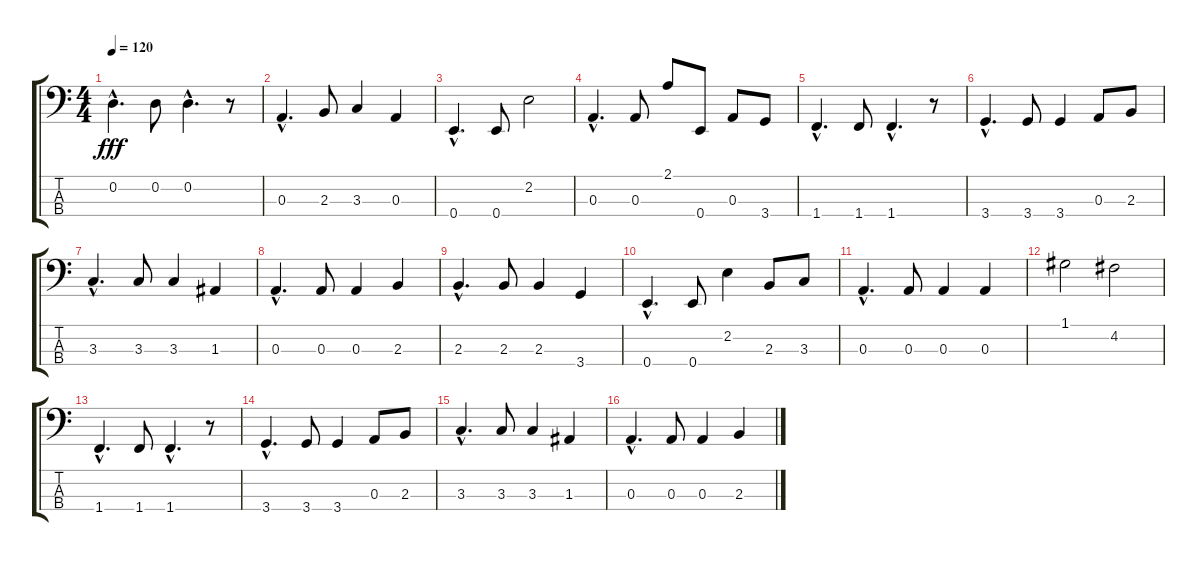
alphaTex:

\track "" {instrument electricbassfinger}
\staff {score tabs}
\tuning (G2 D2 A1 E1) {hide}
\ts (4 4)
\tempo 120
\clef f4
\ks c
0.2{hac}.4{d dy fff} 0.2.8 0.2{hac}.4{d} r.8 |
0.3{hac}.4{d} 2.3.8 3.3.4 0.3.4 |
0.4{hac}.4{d} 0.4.8 2.2.2 |
0.3{hac}.4{d} 0.3.8 2.1.8 0.4.8 0.3.8 3.4.8 |
1.4{hac}.4{d} 1.4.8 1.4{hac}.4{d} r.8 |
3.4{hac}.4{d} 3.4.8 3.4.4 0.3.8 2.3.8 |
3.3{hac}.4{d} 3.3.8 3.3.4 1.3.4 |
0.3{hac}.4{d} 0.3.8 0.3.4 2.3.4 |
2.3{hac}.4{d} 2.3.8 2.3.4 3.4.4 |
0.4{hac}.4{d} 0.4.8 2.2.4 2.3.8 3.3.8 |
0.3{hac}.4{d} 0.3.8 0.3.4 0.3.4 |
1.1.2 4.2.2 |
1.4{hac}.4{d} 1.4.8 1.4{hac}.4{d} r.8 |
3.4{hac}.4{d} 3.4.8 3.4.4 0.3.8 2.3.8 |
3.3{hac}.4{d} 3.3.8 3.3.4 1.3.4 |
0.3{hac}.4{d} 0.3.8 0.3.4 2.3.4
